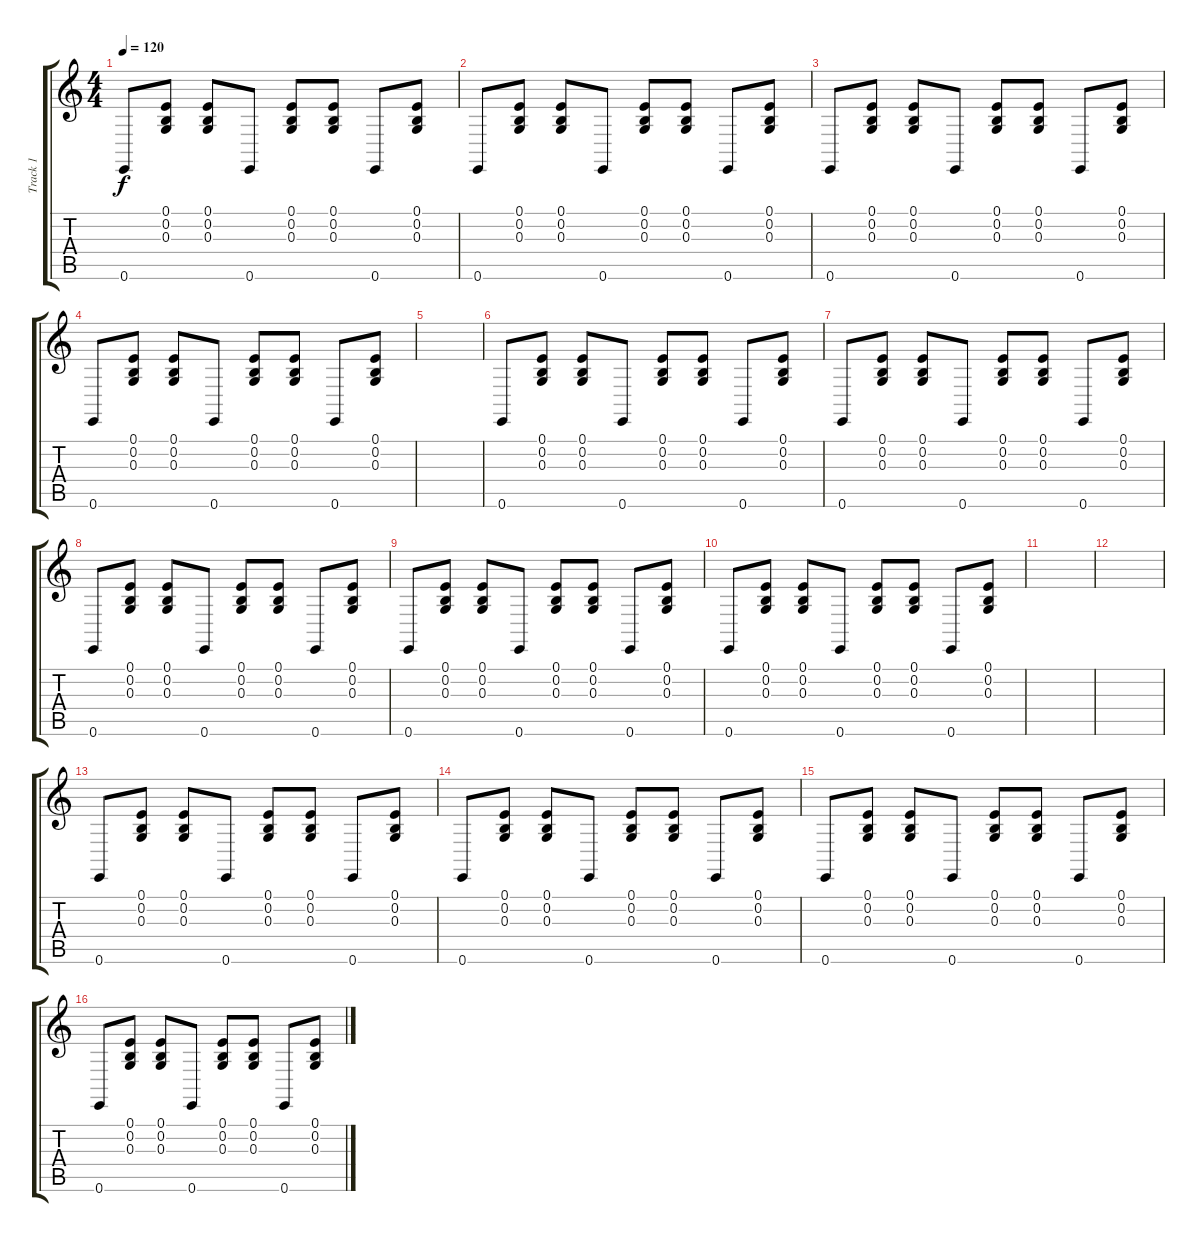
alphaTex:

\track ("Track 1" "Track 1") {instrument acousticgrandpiano}
\staff {score tabs}
\tuning (E4 B3 G3 D3 A2 E2) {hide}
\ts (4 4)
\tempo 120
\clef g2
\ks c
0.6.8{dy f} (0.1 0.2 0.3).8 (0.1 0.2 0.3).8 0.6.8 (0.1 0.2 0.3).8 (0.1 0.2 0.3).8 0.6.8 (0.1 0.2 0.3).8 |
0.6.8 (0.1 0.2 0.3).8 (0.1 0.2 0.3).8 0.6.8 (0.1 0.2 0.3).8 (0.1 0.2 0.3).8 0.6.8 (0.1 0.2 0.3).8 |
0.6.8 (0.1 0.2 0.3).8 (0.1 0.2 0.3).8 0.6.8 (0.1 0.2 0.3).8 (0.1 0.2 0.3).8 0.6.8 (0.1 0.2 0.3).8 |
0.6.8 (0.1 0.2 0.3).8 (0.1 0.2 0.3).8 0.6.8 (0.1 0.2 0.3).8 (0.1 0.2 0.3).8 0.6.8 (0.1 0.2 0.3).8 |
|
0.6.8 (0.1 0.2 0.3).8 (0.1 0.2 0.3).8 0.6.8 (0.1 0.2 0.3).8 (0.1 0.2 0.3).8 0.6.8 (0.1 0.2 0.3).8 |
0.6.8 (0.1 0.2 0.3).8 (0.1 0.2 0.3).8 0.6.8 (0.1 0.2 0.3).8 (0.1 0.2 0.3).8 0.6.8 (0.1 0.2 0.3).8 |
0.6.8 (0.1 0.2 0.3).8 (0.1 0.2 0.3).8 0.6.8 (0.1 0.2 0.3).8 (0.1 0.2 0.3).8 0.6.8 (0.1 0.2 0.3).8 |
0.6.8 (0.1 0.2 0.3).8 (0.1 0.2 0.3).8 0.6.8 (0.1 0.2 0.3).8 (0.1 0.2 0.3).8 0.6.8 (0.1 0.2 0.3).8 |
0.6.8 (0.1 0.2 0.3).8 (0.1 0.2 0.3).8 0.6.8 (0.1 0.2 0.3).8 (0.1 0.2 0.3).8 0.6.8 (0.1 0.2 0.3).8 |
|
|
0.6.8 (0.1 0.2 0.3).8 (0.1 0.2 0.3).8 0.6.8 (0.1 0.2 0.3).8 (0.1 0.2 0.3).8 0.6.8 (0.1 0.2 0.3).8 |
0.6.8 (0.1 0.2 0.3).8 (0.1 0.2 0.3).8 0.6.8 (0.1 0.2 0.3).8 (0.1 0.2 0.3).8 0.6.8 (0.1 0.2 0.3).8 |
0.6.8 (0.1 0.2 0.3).8 (0.1 0.2 0.3).8 0.6.8 (0.1 0.2 0.3).8 (0.1 0.2 0.3).8 0.6.8 (0.1 0.2 0.3).8 |
0.6.8 (0.1 0.2 0.3).8 (0.1 0.2 0.3).8 0.6.8 (0.1 0.2 0.3).8 (0.1 0.2 0.3).8 0.6.8 (0.1 0.2 0.3).8
